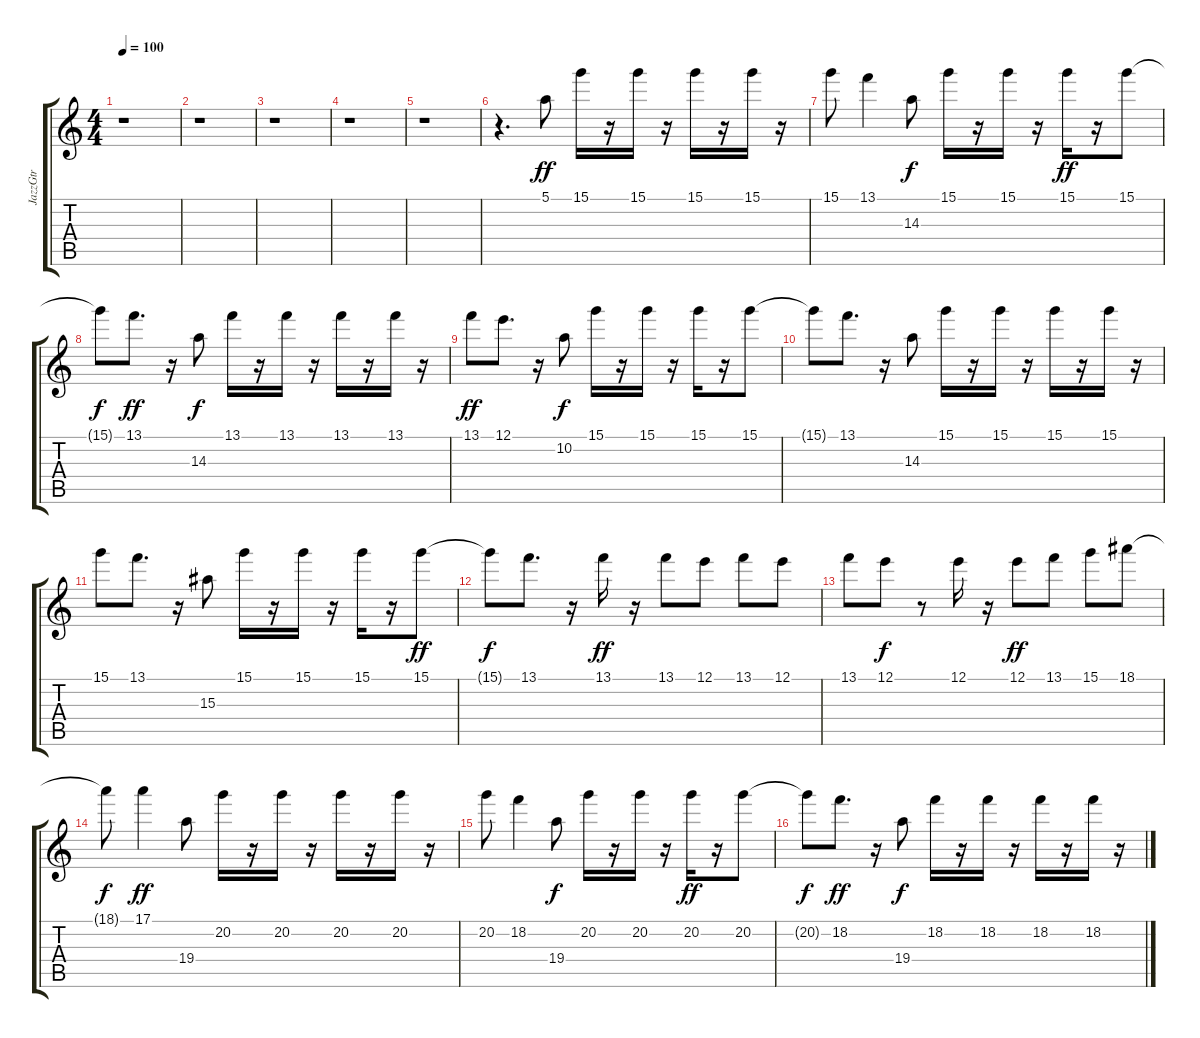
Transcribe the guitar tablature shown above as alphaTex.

\track ("JazzGtr" "JazzGtr") {instrument electricguitarjazz}
\staff {score tabs}
\tuning (E4 B3 G3 D3 A2 E2) {hide}
\ts (4 4)
\tempo 100
\clef g2
\ks c
r.1{dy f} |
r.1 |
r.1 |
r.1 |
r.1 |
r.4{d} 5.1.8{dy ff} 15.1.16 r.16 15.1.16 r.16 15.1.16 r.16 15.1.16 r.16 |
15.1.8 13.1.4 14.3.8{dy f} 15.1.16 r.16 15.1.16 r.16 15.1.16{dy ff} r.16 15.1.8 |
15.1{t}.8{dy f} 13.1.8{d dy ff} r.16 14.3.8{dy f} 13.1.16 r.16 13.1.16 r.16 13.1.16 r.16 13.1.16 r.16 |
13.1.8{dy ff} 12.1.8{d} r.16 10.2.8{dy f} 15.1.16 r.16 15.1.16 r.16 15.1.16 r.16 15.1.8 |
15.1{t}.8 13.1.8{d} r.16 14.3.8 15.1.16 r.16 15.1.16 r.16 15.1.16 r.16 15.1.16 r.16 |
15.1.8 13.1.8{d} r.16 15.3.8 15.1.16 r.16 15.1.16 r.16 15.1.16 r.16 15.1.8{dy ff} |
15.1{t}.8{dy f} 13.1.8{d} r.16 13.1.16{dy ff} r.16 13.1.8 12.1.8 13.1.8 12.1.8 |
13.1.8 12.1.8{dy f} r.8 12.1.16 r.16 12.1.8{dy ff} 13.1.8 15.1.8 18.1.8 |
18.1{t}.8{dy f} 17.1.4{dy ff} 19.4.8 20.2.16 r.16 20.2.16 r.16 20.2.16 r.16 20.2.16 r.16 |
20.2.8 18.2.4 19.4.8{dy f} 20.2.16 r.16 20.2.16 r.16 20.2.16{dy ff} r.16 20.2.8 |
20.2{t}.8{dy f} 18.2.8{d dy ff} r.16 19.4.8{dy f} 18.2.16 r.16 18.2.16 r.16 18.2.16 r.16 18.2.16 r.16
